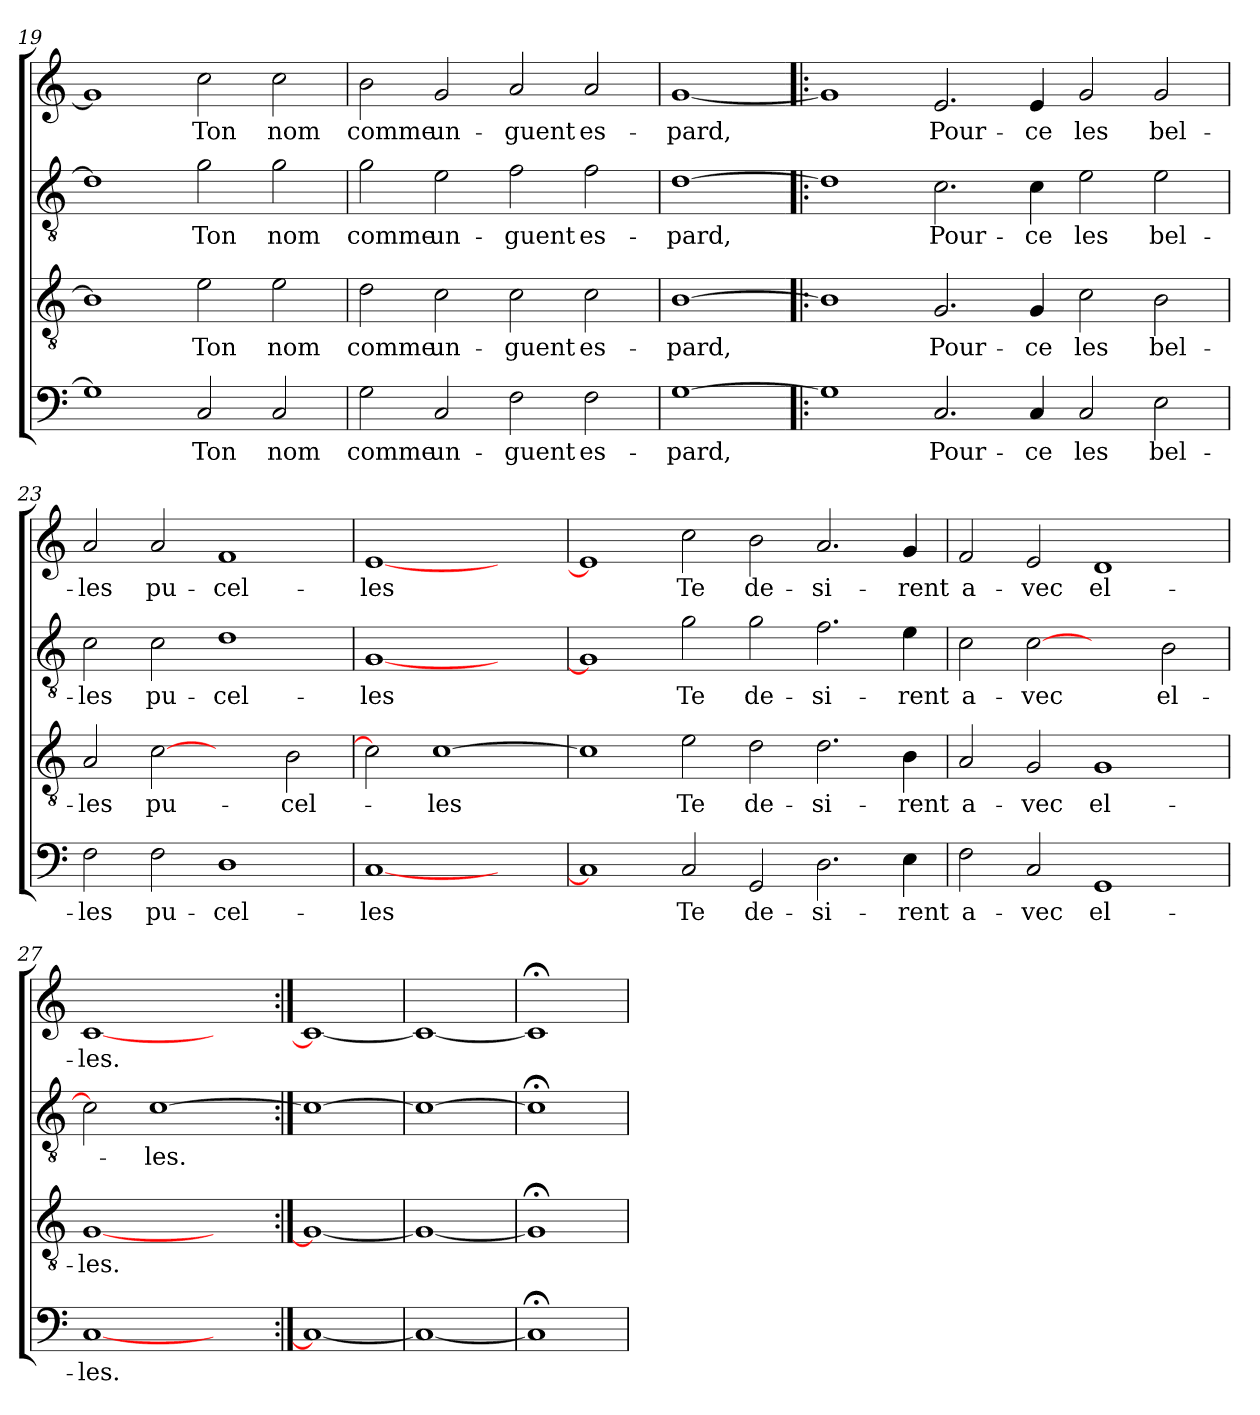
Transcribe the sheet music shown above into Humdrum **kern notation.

**kern	**text	**kern	**text	**kern	**text	**kern	**text
*part4	*part4	*part3	*part3	*part2	*part2	*part1	*part1
*staff4	*staff4	*staff3	*staff3	*staff2	*staff2	*staff1	*staff1
!!LO:LB:g=z
*clefF4	*	*clefGv2	*	*clefGv2	*	*clefG2	*
*k[]	*	*k[]	*	*k[]	*	*k[]	*
=19	=19	=19	=19	=19	=19	=19	=19
1G]	.	1B]	.	1d]	.	1g]	.
2C	Ton	2e	Ton	2g	Ton	2cc	Ton
2C	nom	2e	nom	2g	nom	2cc	nom
=20	=20	=20	=20	=20	=20	=20	=20
2G	comme	2d	comme	2g	comme	2b	comme
2C	un-	2c	un-	2e	un-	2g	un-
2F	-guent	2c	-guent	2f	-guent	2a	-guent
2F	es-	2c	es-	2f	es-	2a	es-
=21	=21	=21	=21	=21	=21	=21	=21
[1G	-pard,	[1B	-pard,	[1d	-pard,	[1g	-pard,
=22!|:	=22!|:	=22!|:	=22!|:	=22!|:	=22!|:	=22!|:	=22!|:
1G]	.	1B]	.	1d]	.	1g]	.
2.C	Pour-	2.G	Pour-	2.c	Pour-	2.e	Pour-
4C	-ce	4G	-ce	4c	-ce	4e	-ce
2C	les	2c	les	2e	les	2g	les
2E	bel-	2B	bel-	2e	bel-	2g	bel-
!!LO:LB:g=z
=23	=23	=23	=23	=23	=23	=23	=23
2F	-les	2A	-les	2c	-les	2a	-les
2F	pu-	[2c	pu-	2c	pu-	2a	pu-
1D	-cel-	2ryy	.	1d	-cel-	1f	-cel-
.	.	2B	-cel-	.	.	.	.
=24	=24	=24	=24	=24	=24	=24	=24
[1C	-les	2c]	.	[1G	-les	[1e	-les
.	.	[1c	-les	.	.	.	.
2ryy	.	.	.	2ryy	.	2ryy	.
=25	=25	=25	=25	=25	=25	=25	=25
1C]	.	1c]	.	1G]	.	1e]	.
2C	Te	2e	Te	2g	Te	2cc	Te
2GG	de-	2d	de-	2g	de-	2b	de-
2.D	-si-	2.d	-si-	2.f	-si-	2.a	-si-
4E	-rent	4B	-rent	4e	-rent	4g	-rent
=26	=26	=26	=26	=26	=26	=26	=26
2F	a-	2A	a-	2c	a-	2f	a-
2C	-vec	2G	-vec	[2c	-vec	2e	-vec
1GG	el-	1G	el-	2ryy	.	1d	el-
.	.	.	.	2B	el-	.	.
=27	=27	=27	=27	=27	=27	=27	=27
[1C	-les.	[1G	-les.	2c]	.	[1c	-les.
.	.	.	.	[1c	-les.	.	.
2ryy	.	2ryy	.	.	.	2ryy	.
=28:|!	=28:|!	=28:|!	=28:|!	=28:|!	=28:|!	=28:|!	=28:|!
1C_	.	1G_	.	1c_	.	1c_	.
=29	=29	=29	=29	=29	=29	=29	=29
1C_	.	1G_	.	1c_	.	1c_	.
=30	=30	=30	=30	=30	=30	=30	=30
1C;<]	.	1G;<]	.	1c;<]	.	1c;<]	.
=	=	=	=	=	=	=	=
*-	*-	*-	*-	*-	*-	*-	*-
